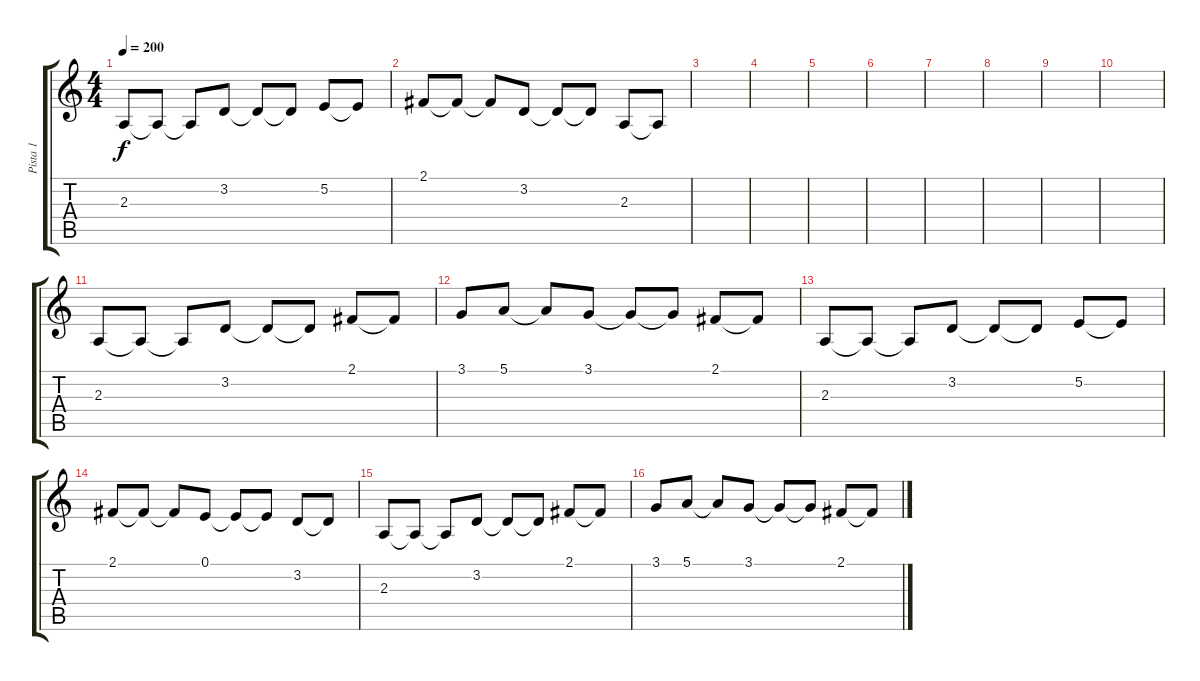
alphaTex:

\track ("Pista 1" "Pista 1") {instrument brightacousticpiano}
\staff {score tabs}
\tuning (E4 B3 G3 D3 A2 E2) {hide}
\ts (4 4)
\tempo 200
\clef g2
\ks c
2.3.8{dy f} 2.3{t}.8 2.3{t}.8 3.2.8 3.2{t}.8 3.2{t}.8 5.2.8 5.2{t}.8 |
2.1.8 2.1{t}.8 2.1{t}.8 3.2.8 3.2{t}.8 3.2{t}.8 2.3.8 2.3{t}.8 |
|
|
|
|
|
|
|
|
2.3.8 2.3{t}.8 2.3{t}.8 3.2.8 3.2{t}.8 3.2{t}.8 2.1.8 2.1{t}.8 |
3.1.8 5.1.8 5.1{t}.8 3.1.8 3.1{t}.8 3.1{t}.8 2.1.8 2.1{t}.8 |
2.3.8 2.3{t}.8 2.3{t}.8 3.2.8 3.2{t}.8 3.2{t}.8 5.2.8 5.2{t}.8 |
2.1.8 2.1{t}.8 2.1{t}.8 0.1.8 0.1{t}.8 0.1{t}.8 3.2.8 3.2{t}.8 |
2.3.8 2.3{t}.8 2.3{t}.8 3.2.8 3.2{t}.8 3.2{t}.8 2.1.8 2.1{t}.8 |
3.1.8 5.1.8 5.1{t}.8 3.1.8 3.1{t}.8 3.1{t}.8 2.1.8 2.1{t}.8
